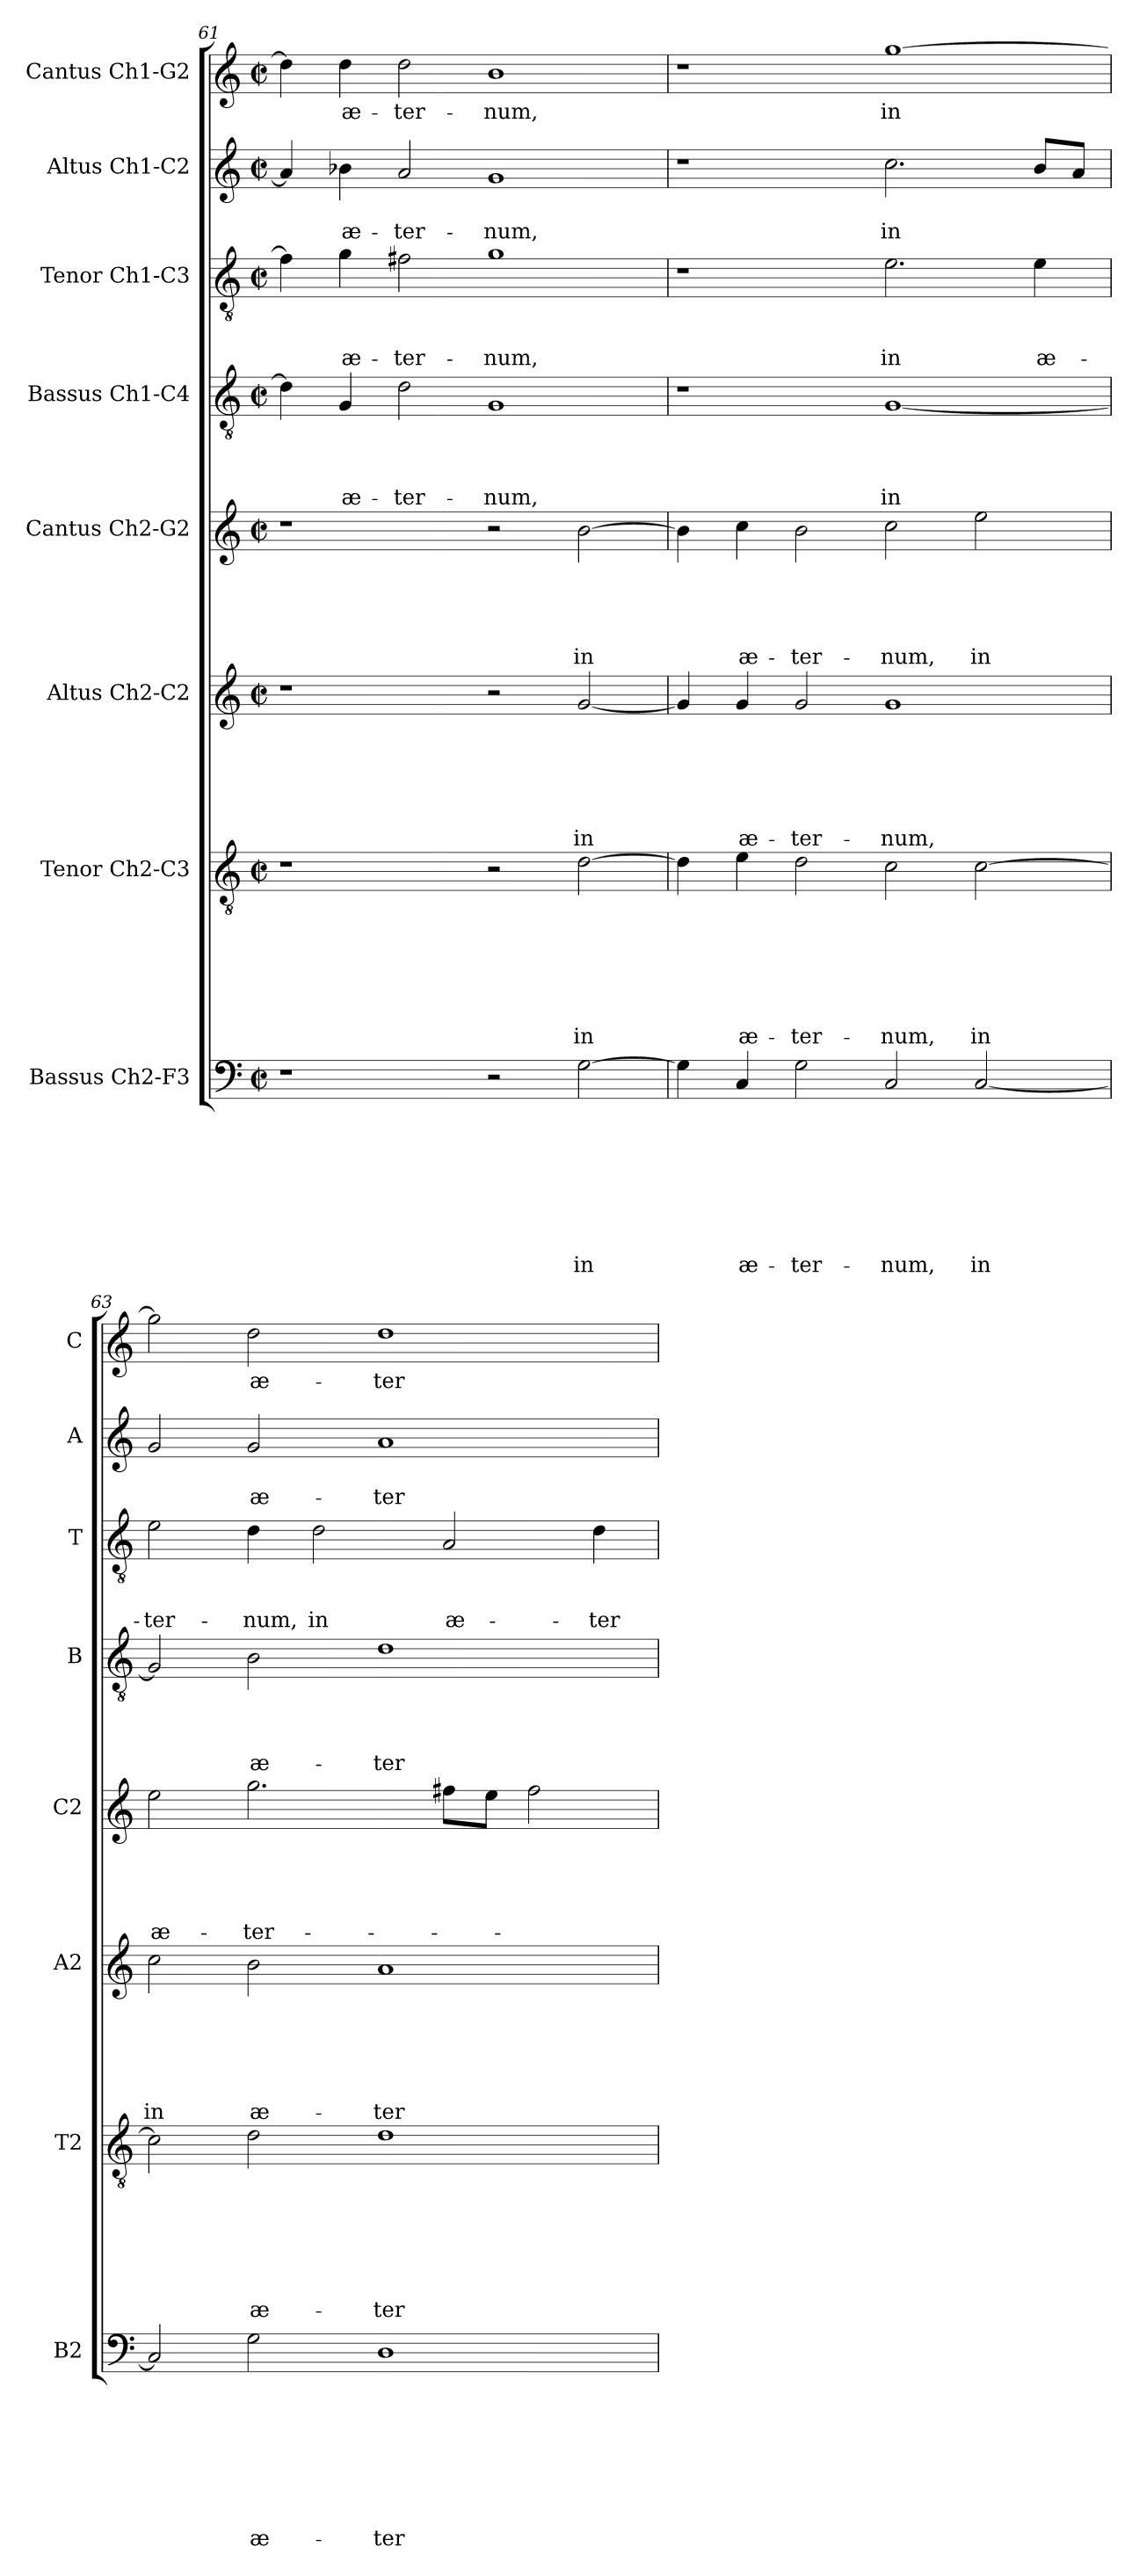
**kern	**text	**text	**text	**text	**text	**text	**text	**text	**kern	**text	**text	**text	**text	**text	**text	**text	**kern	**text	**text	**text	**text	**text	**text	**kern	**text	**text	**text	**text	**text	**kern	**text	**text	**text	**text	**kern	**text	**text	**text	**kern	**text	**text	**kern	**text
*part8	*part8	*part8	*part8	*part8	*part8	*part8	*part8	*part8	*part7	*part7	*part7	*part7	*part7	*part7	*part7	*part7	*part6	*part6	*part6	*part6	*part6	*part6	*part6	*part5	*part5	*part5	*part5	*part5	*part5	*part4	*part4	*part4	*part4	*part4	*part3	*part3	*part3	*part3	*part2	*part2	*part2	*part1	*part1
*staff8	*staff8	*staff8	*staff8	*staff8	*staff8	*staff8	*staff8	*staff8	*staff7	*staff7	*staff7	*staff7	*staff7	*staff7	*staff7	*staff7	*staff6	*staff6	*staff6	*staff6	*staff6	*staff6	*staff6	*staff5	*staff5	*staff5	*staff5	*staff5	*staff5	*staff4	*staff4	*staff4	*staff4	*staff4	*staff3	*staff3	*staff3	*staff3	*staff2	*staff2	*staff2	*staff1	*staff1
*I"Bassus Ch2-F3	*	*	*	*	*	*	*	*	*I"Tenor Ch2-C3	*	*	*	*	*	*	*	*I"Altus Ch2-C2	*	*	*	*	*	*	*I"Cantus Ch2-G2	*	*	*	*	*	*I"Bassus Ch1-C4	*	*	*	*	*I"Tenor Ch1-C3	*	*	*	*I"Altus Ch1-C2	*	*	*I"Cantus Ch1-G2	*
*I'B2	*	*	*	*	*	*	*	*	*I'T2	*	*	*	*	*	*	*	*I'A2	*	*	*	*	*	*	*I'C2	*	*	*	*	*	*I'B	*	*	*	*	*I'T	*	*	*	*I'A	*	*	*I'C	*
*clefF4	*	*	*	*	*	*	*	*	*clefGv2	*	*	*	*	*	*	*	*clefG2	*	*	*	*	*	*	*clefG2	*	*	*	*	*	*clefGv2	*	*	*	*	*clefGv2	*	*	*	*clefG2	*	*	*clefG2	*
*k[]	*	*	*	*	*	*	*	*	*k[]	*	*	*	*	*	*	*	*k[]	*	*	*	*	*	*	*k[]	*	*	*	*	*	*k[]	*	*	*	*	*k[]	*	*	*	*k[]	*	*	*k[]	*
*C:	*	*	*	*	*	*	*	*	*C:	*	*	*	*	*	*	*	*C:	*	*	*	*	*	*	*C:	*	*	*	*	*	*C:	*	*	*	*	*C:	*	*	*	*C:	*	*	*C:	*
*M2/2	*	*	*	*	*	*	*	*	*M2/2	*	*	*	*	*	*	*	*M2/2	*	*	*	*	*	*	*M2/2	*	*	*	*	*	*M2/2	*	*	*	*	*M2/2	*	*	*	*M2/2	*	*	*M2/2	*
*met(c|)	*	*	*	*	*	*	*	*	*met(c|)	*	*	*	*	*	*	*	*met(c|)	*	*	*	*	*	*	*met(c|)	*	*	*	*	*	*met(c|)	*	*	*	*	*met(c|)	*	*	*	*met(c|)	*	*	*met(c|)	*
=61	=61	=61	=61	=61	=61	=61	=61	=61	=61	=61	=61	=61	=61	=61	=61	=61	=61	=61	=61	=61	=61	=61	=61	=61	=61	=61	=61	=61	=61	=61	=61	=61	=61	=61	=61	=61	=61	=61	=61	=61	=61	=61	=61
1r	.	.	.	.	.	.	.	.	1r	.	.	.	.	.	.	.	1r	.	.	.	.	.	.	1r	.	.	.	.	.	4d\]	.	.	.	.	4f#\]	.	.	.	4a/]	.	.	4dd\]	.
!	!	!	!	!	!	!	!	!	!	!	!	!	!	!	!	!	!	!	!	!	!	!	!	!	!	!	!	!	!	!	!	!	!	!LO:LY:b	!	!	!	!LO:LY:b	!	!	!LO:LY:b	!	!LO:LY:b
.	.	.	.	.	.	.	.	.	.	.	.	.	.	.	.	.	.	.	.	.	.	.	.	.	.	.	.	.	.	4G/	.	.	.	æ-	4g\	.	.	æ-	4b-X\	.	æ-	4dd\	æ-
!	!	!	!	!	!	!	!	!	!	!	!	!	!	!	!	!	!	!	!	!	!	!	!	!	!	!	!	!	!	!	!	!	!	!LO:LY:b	!	!	!	!LO:LY:b	!	!	!LO:LY:b	!	!LO:LY:b
.	.	.	.	.	.	.	.	.	.	.	.	.	.	.	.	.	.	.	.	.	.	.	.	.	.	.	.	.	.	2d\	.	.	.	-ter-	2f#X\	.	.	-ter-	2a/	.	-ter-	2dd\	-ter-
!	!	!	!	!	!	!	!	!	!	!	!	!	!	!	!	!	!	!	!	!	!	!	!	!	!	!	!	!	!	!	!	!	!	!LO:LY:b	!	!	!	!LO:LY:b	!	!	!LO:LY:b	!	!LO:LY:b
2r	.	.	.	.	.	.	.	.	2r	.	.	.	.	.	.	.	2r	.	.	.	.	.	.	2r	.	.	.	.	.	1G	.	.	.	-num,	1g	.	.	-num,	1g	.	-num,	1b	-num,
!	!	!	!	!	!	!	!	!LO:LY:b	!	!	!	!	!	!	!	!LO:LY:b	!	!	!	!	!	!	!LO:LY:b	!	!	!	!	!	!LO:LY:b	!	!	!	!	!	!	!	!	!	!	!	!	!	!
[2G\	.	.	.	.	.	.	.	in	[2d\	.	.	.	.	.	.	in	[2g/	.	.	.	.	.	in	[2b\	.	.	.	.	in	.	.	.	.	.	.	.	.	.	.	.	.	.	.
=62	=62	=62	=62	=62	=62	=62	=62	=62	=62	=62	=62	=62	=62	=62	=62	=62	=62	=62	=62	=62	=62	=62	=62	=62	=62	=62	=62	=62	=62	=62	=62	=62	=62	=62	=62	=62	=62	=62	=62	=62	=62	=62	=62
4G\]	.	.	.	.	.	.	.	.	4d\]	.	.	.	.	.	.	.	4g/]	.	.	.	.	.	.	4b\]	.	.	.	.	.	1r	.	.	.	.	1r	.	.	.	1r	.	.	1r	.
!	!	!	!	!	!	!	!	!LO:LY:b	!	!	!	!	!	!	!	!LO:LY:b	!	!	!	!	!	!	!LO:LY:b	!	!	!	!	!	!LO:LY:b	!	!	!	!	!	!	!	!	!	!	!	!	!	!
4C/	.	.	.	.	.	.	.	æ-	4e\	.	.	.	.	.	.	æ-	4g/	.	.	.	.	.	æ-	4cc\	.	.	.	.	æ-	.	.	.	.	.	.	.	.	.	.	.	.	.	.
!	!	!	!	!	!	!	!	!LO:LY:b	!	!	!	!	!	!	!	!LO:LY:b	!	!	!	!	!	!	!LO:LY:b	!	!	!	!	!	!LO:LY:b	!	!	!	!	!	!	!	!	!	!	!	!	!	!
2G\	.	.	.	.	.	.	.	-ter-	2d\	.	.	.	.	.	.	-ter-	2g/	.	.	.	.	.	-ter-	2b\	.	.	.	.	-ter-	.	.	.	.	.	.	.	.	.	.	.	.	.	.
!	!	!	!	!	!	!	!	!LO:LY:b	!	!	!	!	!	!	!	!LO:LY:b	!	!	!	!	!	!	!LO:LY:b	!	!	!	!	!	!LO:LY:b	!	!	!	!	!LO:LY:b	!	!	!	!LO:LY:b	!	!	!LO:LY:b	!	!LO:LY:b
2C/	.	.	.	.	.	.	.	-num,	2c\	.	.	.	.	.	.	-num,	1g	.	.	.	.	.	-num,	2cc\	.	.	.	.	-num,	[1G	.	.	.	in	2.e\	.	.	in	2.cc\	.	in	[1gg	in
!	!	!	!	!	!	!	!	!LO:LY:b	!	!	!	!	!	!	!	!LO:LY:b	!	!	!	!	!	!	!	!	!	!	!	!	!LO:LY:b	!	!	!	!	!	!	!	!	!	!	!	!	!	!
[2C/	.	.	.	.	.	.	.	in	[2c\	.	.	.	.	.	.	in	.	.	.	.	.	.	.	2ee\	.	.	.	.	in	.	.	.	.	.	.	.	.	.	.	.	.	.	.
!	!	!	!	!	!	!	!	!	!	!	!	!	!	!	!	!	!	!	!	!	!	!	!	!	!	!	!	!	!	!	!	!	!	!	!	!	!	!LO:LY:b	!	!	!	!	!
.	.	.	.	.	.	.	.	.	.	.	.	.	.	.	.	.	.	.	.	.	.	.	.	.	.	.	.	.	.	.	.	.	.	.	4e\	.	.	æ-	8b/L	.	.	.	.
.	.	.	.	.	.	.	.	.	.	.	.	.	.	.	.	.	.	.	.	.	.	.	.	.	.	.	.	.	.	.	.	.	.	.	.	.	.	.	8a/J	.	.	.	.
!!LO:PB:g=z
=63	=63	=63	=63	=63	=63	=63	=63	=63	=63	=63	=63	=63	=63	=63	=63	=63	=63	=63	=63	=63	=63	=63	=63	=63	=63	=63	=63	=63	=63	=63	=63	=63	=63	=63	=63	=63	=63	=63	=63	=63	=63	=63	=63
!	!	!	!	!	!	!	!	!	!	!	!	!	!	!	!	!	!	!	!	!	!	!	!LO:LY:b	!	!	!	!	!	!LO:LY:b	!	!	!	!	!	!	!	!	!LO:LY:b	!	!	!	!	!
2C/]	.	.	.	.	.	.	.	.	2c\]	.	.	.	.	.	.	.	2cc\	.	.	.	.	.	in	2ee\	.	.	.	.	æ-	2G/]	.	.	.	.	2e\	.	.	-ter-	2g/	.	.	2gg\]	.
!	!	!	!	!	!	!	!	!LO:LY:b	!	!	!	!	!	!	!	!LO:LY:b	!	!	!	!	!	!	!LO:LY:b	!	!	!	!	!	!LO:LY:b	!	!	!	!	!LO:LY:b	!	!	!	!LO:LY:b	!	!	!LO:LY:b	!	!LO:LY:b
2G\	.	.	.	.	.	.	.	æ-	2d\	.	.	.	.	.	.	æ-	2b\	.	.	.	.	.	æ-	2.gg\	.	.	.	.	-ter-	2B\	.	.	.	æ-	4d\	.	.	-num,	2g/	.	æ-	2dd\	æ-
!	!	!	!	!	!	!	!	!	!	!	!	!	!	!	!	!	!	!	!	!	!	!	!	!	!	!	!	!	!	!	!	!	!	!	!	!	!	!LO:LY:b	!	!	!	!	!
.	.	.	.	.	.	.	.	.	.	.	.	.	.	.	.	.	.	.	.	.	.	.	.	.	.	.	.	.	.	.	.	.	.	.	2d\	.	.	in	.	.	.	.	.
!	!	!	!	!	!	!	!	!LO:LY:b	!	!	!	!	!	!	!	!LO:LY:b	!	!	!	!	!	!	!LO:LY:b	!	!	!	!	!	!	!	!	!	!	!LO:LY:b	!	!	!	!	!	!	!LO:LY:b	!	!LO:LY:b
1D	.	.	.	.	.	.	.	-ter-	1d	.	.	.	.	.	.	-ter-	1a	.	.	.	.	.	-ter-	.	.	.	.	.	.	1d	.	.	.	-ter-	.	.	.	.	1a	.	-ter-	1dd	-ter-
!	!	!	!	!	!	!	!	!	!	!	!	!	!	!	!	!	!	!	!	!	!	!	!	!	!	!	!	!	!	!	!	!	!	!	!	!	!	!LO:LY:b	!	!	!	!	!
.	.	.	.	.	.	.	.	.	.	.	.	.	.	.	.	.	.	.	.	.	.	.	.	8ff#X\L	.	.	.	.	.	.	.	.	.	.	2A/	.	.	æ-	.	.	.	.	.
.	.	.	.	.	.	.	.	.	.	.	.	.	.	.	.	.	.	.	.	.	.	.	.	8ee\J	.	.	.	.	.	.	.	.	.	.	.	.	.	.	.	.	.	.	.
.	.	.	.	.	.	.	.	.	.	.	.	.	.	.	.	.	.	.	.	.	.	.	.	2ff#\	.	.	.	.	.	.	.	.	.	.	.	.	.	.	.	.	.	.	.
!	!	!	!	!	!	!	!	!	!	!	!	!	!	!	!	!	!	!	!	!	!	!	!	!	!	!	!	!	!	!	!	!	!	!	!	!	!	!LO:LY:b	!	!	!	!	!
.	.	.	.	.	.	.	.	.	.	.	.	.	.	.	.	.	.	.	.	.	.	.	.	.	.	.	.	.	.	.	.	.	.	.	4d\	.	.	-ter-	.	.	.	.	.
=	=	=	=	=	=	=	=	=	=	=	=	=	=	=	=	=	=	=	=	=	=	=	=	=	=	=	=	=	=	=	=	=	=	=	=	=	=	=	=	=	=	=	=
*-	*-	*-	*-	*-	*-	*-	*-	*-	*-	*-	*-	*-	*-	*-	*-	*-	*-	*-	*-	*-	*-	*-	*-	*-	*-	*-	*-	*-	*-	*-	*-	*-	*-	*-	*-	*-	*-	*-	*-	*-	*-	*-	*-
